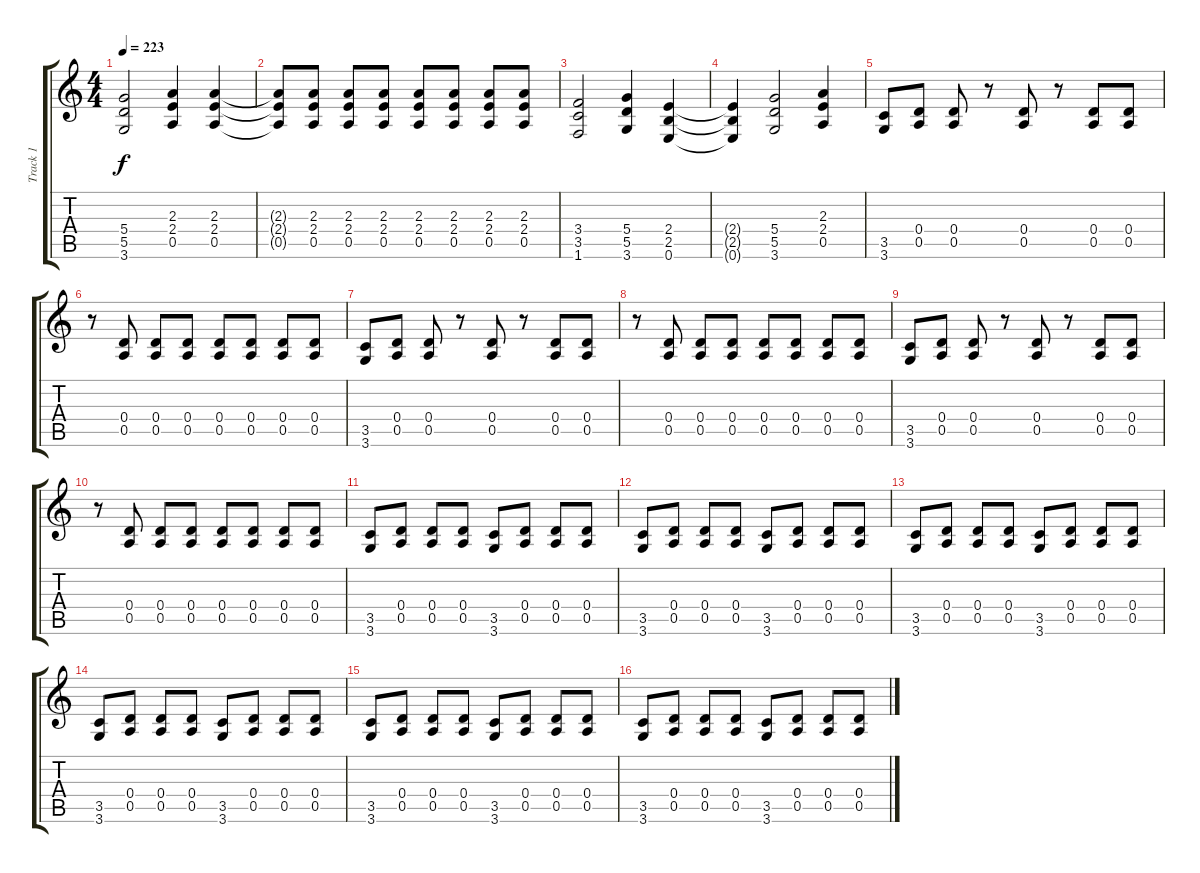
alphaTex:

\track ("Track 1" "Track 1") {instrument overdrivenguitar}
\staff {score tabs}
\tuning (E4 B3 G3 D3 A2 E2) {hide}
\ts (4 4)
\tempo 223
\clef g2
\ks c
(5.4 5.5 3.6).2{dy f} (2.3 2.4 0.5).4 (2.3 2.4 0.5).4 |
(2.3{t} 2.4{t} 0.5{t}).8 (2.3 2.4 0.5).8 (2.3 2.4 0.5).8 (2.3 2.4 0.5).8 (2.3 2.4 0.5).8 (2.3 2.4 0.5).8 (2.3 2.4 0.5).8 (2.3 2.4 0.5).8 |
(3.4 3.5 1.6).2 (5.4 5.5 3.6).4 (2.4 2.5 0.6).4 |
(2.4{t} 2.5{t} 0.6{t}).4 (5.4 5.5 3.6).2 (2.3 2.4 0.5).4 |
(3.5 3.6).8 (0.4 0.5).8 (0.4 0.5).8 r.8 (0.4 0.5).8 r.8 (0.4 0.5).8 (0.4 0.5).8 |
r.8 (0.4 0.5).8 (0.4 0.5).8 (0.4 0.5).8 (0.4 0.5).8 (0.4 0.5).8 (0.4 0.5).8 (0.4 0.5).8 |
(3.5 3.6).8 (0.4 0.5).8 (0.4 0.5).8 r.8 (0.4 0.5).8 r.8 (0.4 0.5).8 (0.4 0.5).8 |
r.8 (0.4 0.5).8 (0.4 0.5).8 (0.4 0.5).8 (0.4 0.5).8 (0.4 0.5).8 (0.4 0.5).8 (0.4 0.5).8 |
(3.5 3.6).8 (0.4 0.5).8 (0.4 0.5).8 r.8 (0.4 0.5).8 r.8 (0.4 0.5).8 (0.4 0.5).8 |
r.8 (0.4 0.5).8 (0.4 0.5).8 (0.4 0.5).8 (0.4 0.5).8 (0.4 0.5).8 (0.4 0.5).8 (0.4 0.5).8 |
(3.5 3.6).8 (0.4 0.5).8 (0.4 0.5).8 (0.4 0.5).8 (3.5 3.6).8 (0.4 0.5).8 (0.4 0.5).8 (0.4 0.5).8 |
(3.5 3.6).8 (0.4 0.5).8 (0.4 0.5).8 (0.4 0.5).8 (3.5 3.6).8 (0.4 0.5).8 (0.4 0.5).8 (0.4 0.5).8 |
(3.5 3.6).8 (0.4 0.5).8 (0.4 0.5).8 (0.4 0.5).8 (3.5 3.6).8 (0.4 0.5).8 (0.4 0.5).8 (0.4 0.5).8 |
(3.5 3.6).8 (0.4 0.5).8 (0.4 0.5).8 (0.4 0.5).8 (3.5 3.6).8 (0.4 0.5).8 (0.4 0.5).8 (0.4 0.5).8 |
(3.5 3.6).8 (0.4 0.5).8 (0.4 0.5).8 (0.4 0.5).8 (3.5 3.6).8 (0.4 0.5).8 (0.4 0.5).8 (0.4 0.5).8 |
(3.5 3.6).8 (0.4 0.5).8 (0.4 0.5).8 (0.4 0.5).8 (3.5 3.6).8 (0.4 0.5).8 (0.4 0.5).8 (0.4 0.5).8
